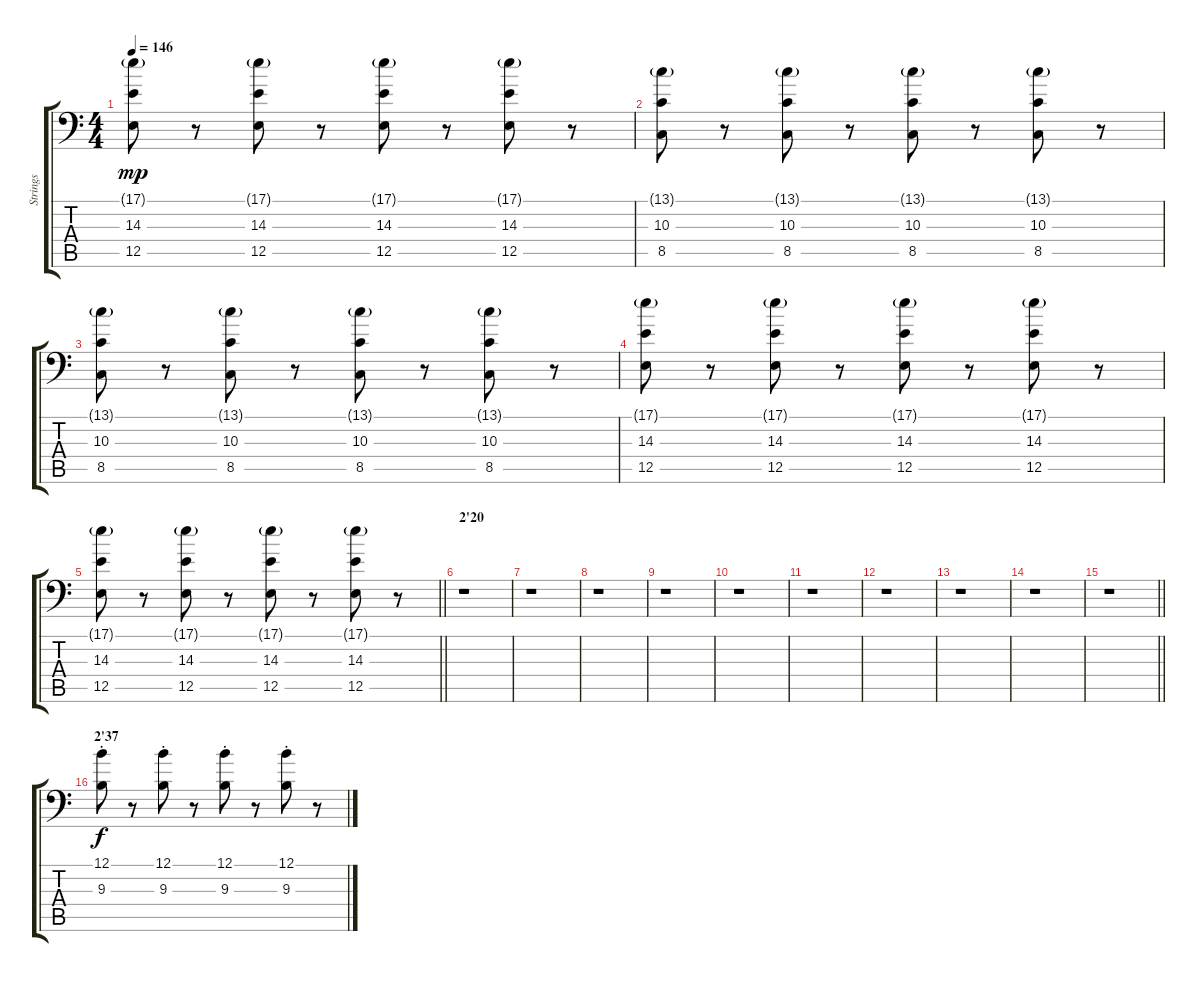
\track ("Strings" "Strings") {instrument stringensemble1}
\staff {score tabs}
\tuning (B3 Gb3 D3 A2 E2 A1) {hide}
\ts (4 4)
\tempo 146
\clef f4
\ks c
(17.1{g} 14.3 12.5).8{dy mp} r.8 (17.1{g} 14.3 12.5).8 r.8 (17.1{g} 14.3 12.5).8 r.8 (17.1{g} 14.3 12.5).8 r.8 |
(13.1{g} 10.3 8.5).8 r.8 (13.1{g} 10.3 8.5).8 r.8 (13.1{g} 10.3 8.5).8 r.8 (13.1{g} 10.3 8.5).8 r.8 |
(13.1{g} 10.3 8.5).8 r.8 (13.1{g} 10.3 8.5).8 r.8 (13.1{g} 10.3 8.5).8 r.8 (13.1{g} 10.3 8.5).8 r.8 |
(17.1{g} 14.3 12.5).8 r.8 (17.1{g} 14.3 12.5).8 r.8 (17.1{g} 14.3 12.5).8 r.8 (17.1{g} 14.3 12.5).8 r.8 |
\barLineRight lightlight
(17.1{g} 14.3 12.5).8 r.8 (17.1{g} 14.3 12.5).8 r.8 (17.1{g} 14.3 12.5).8 r.8 (17.1{g} 14.3 12.5).8 r.8 |
\section ("" "2'20")
r.1 |
r.1 |
r.1 |
r.1 |
r.1 |
r.1 |
r.1 |
r.1 |
r.1 |
\barLineRight lightlight
r.1 |
\section ("" "2'37")
(12.1{st} 9.3{st}).8{dy f} r.8 (12.1{st} 9.3{st}).8 r.8 (12.1{st} 9.3{st}).8 r.8 (12.1{st} 9.3{st}).8 r.8
